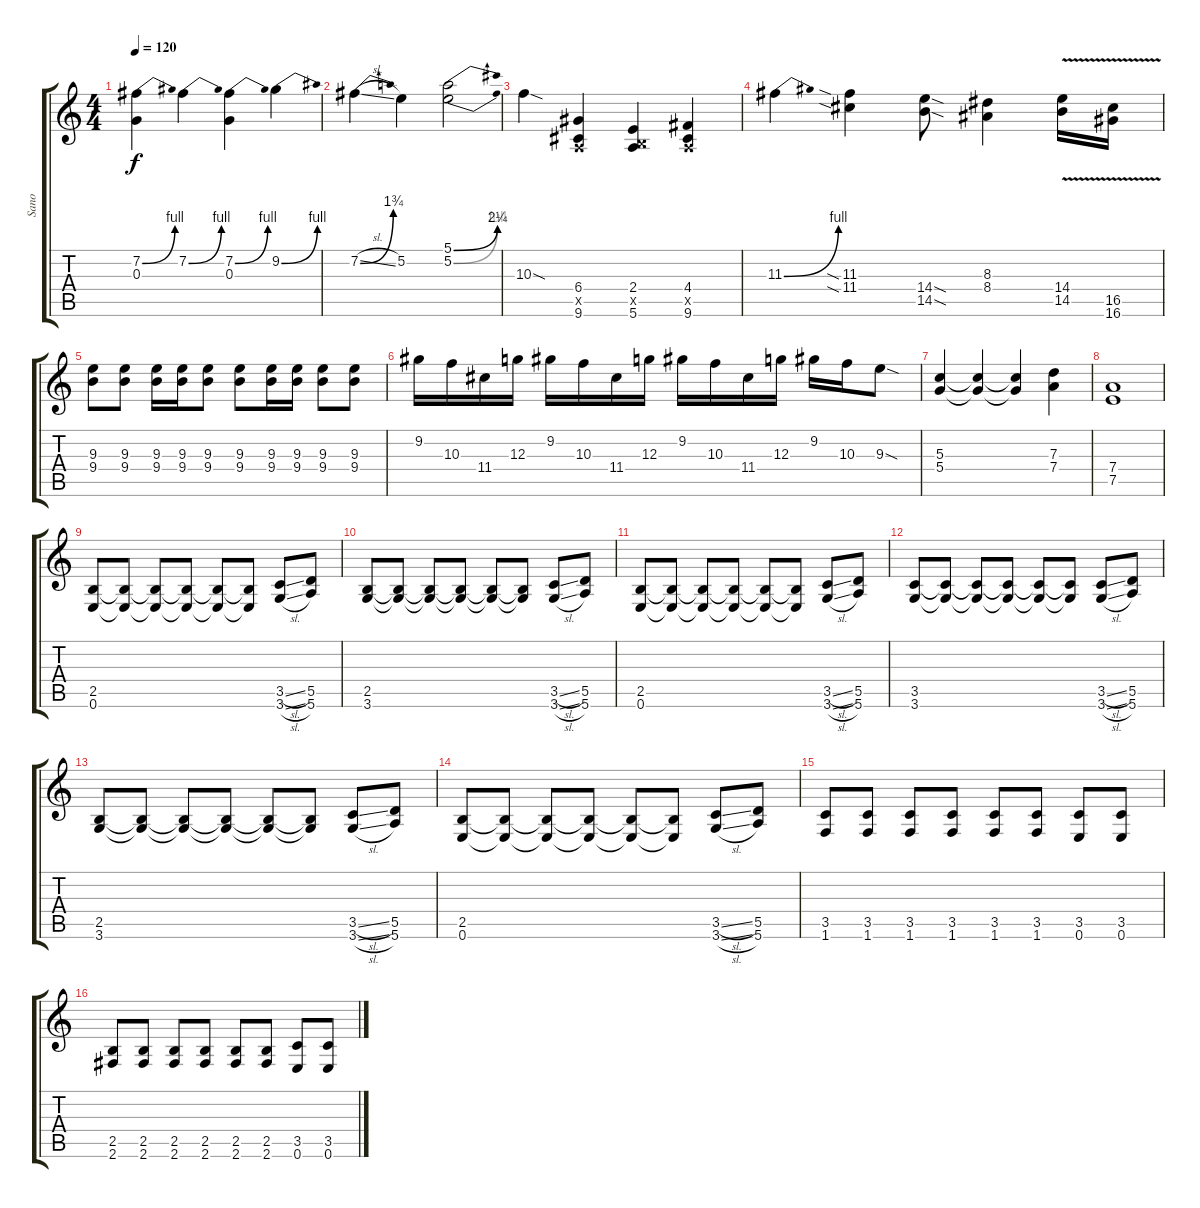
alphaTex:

\track ("Sano" "Sano") {instrument distortionguitar}
\staff {score tabs}
\tuning (E4 B3 G3 D3 A2 E2) {hide}
\ts (4 4)
\tempo 120
\clef g2
\ks c
(7.2{be (bend 0 0 60 4)} 0.3).4{dy f} 7.2{be (bend 0 0 60 4)}.4 (7.2{be (bend 0 0 60 4)} 0.3).4 9.2{be (bend 0 0 60 4)}.4 |
7.2{be (bend 0 0 60 7) sl}.4 5.2.4 (5.1{be (bend 0 0 60 9)} 5.2{be (bend 0 0 60 4)}).2 |
10.3{sod}.4 (6.4 0.5{x} 9.6).4 (2.4 2.5{x} 5.6).4 (4.4 0.5{x} 9.6).4 |
11.3{be (bend 0 0 60 4)}.4 (11.3{sia} 11.4{sia}).4 (14.4{sod} 14.5{sod}).8 (8.3 8.4).4 (14.4{v} 14.5).16 (16.5{v} 16.6).16 |
(9.3 9.4).8 (9.3 9.4).8 (9.3 9.4).16 (9.3 9.4).16 (9.3 9.4).8 (9.3 9.4).8 (9.3 9.4).16 (9.3 9.4).16 (9.3 9.4).8 (9.3 9.4).8 |
9.2.16 10.3.16 11.4.16 12.3.16 9.2.16 10.3.16 11.4.16 12.3.16 9.2.16 10.3.16 11.4.16 12.3.16 9.2.16 10.3.16 9.3{sod}.8 |
(5.3 5.4).4 (5.3{t} 5.4{t}).4 (5.3{t} 5.4{t}).4 (7.3 7.4).4 |
(7.4 7.5).1 |
(2.5 0.6).8 (2.5{t} 0.6{t}).8 (2.5{t} 0.6{t}).8 (2.5{t} 0.6{t}).8 (2.5{t} 0.6{t}).8 (2.5{t} 0.6{t}).8 (3.5{sl} 3.6{sl}).8 (5.5 5.6).8 |
(2.5 3.6).8 (2.5{t} 3.6{t}).8 (2.5{t} 3.6{t}).8 (2.5{t} 3.6{t}).8 (2.5{t} 3.6{t}).8 (2.5{t} 3.6{t}).8 (3.5{sl} 3.6{sl}).8 (5.5 5.6).8 |
(2.5 0.6).8 (2.5{t} 0.6{t}).8 (2.5{t} 0.6{t}).8 (2.5{t} 0.6{t}).8 (2.5{t} 0.6{t}).8 (2.5{t} 0.6{t}).8 (3.5{sl} 3.6{sl}).8 (5.5 5.6).8 |
(3.5 3.6).8 (3.5{t} 3.6{t}).8 (3.5{t} 3.6{t}).8 (3.5{t} 3.6{t}).8 (3.5{t} 3.6{t}).8 (3.5{t} 3.6{t}).8 (3.5{sl} 3.6{sl}).8 (5.5 5.6).8 |
(2.5 3.6).8 (2.5{t} 3.6{t}).8 (2.5{t} 3.6{t}).8 (2.5{t} 3.6{t}).8 (2.5{t} 3.6{t}).8 (2.5{t} 3.6{t}).8 (3.5{sl} 3.6{sl}).8 (5.5 5.6).8 |
(2.5 0.6).8 (2.5{t} 0.6{t}).8 (2.5{t} 0.6{t}).8 (2.5{t} 0.6{t}).8 (2.5{t} 0.6{t}).8 (2.5{t} 0.6{t}).8 (3.5{sl} 3.6{sl}).8 (5.5 5.6).8 |
(3.5 1.6).8 (3.5 1.6).8 (3.5 1.6).8 (3.5 1.6).8 (3.5 1.6).8 (3.5 1.6).8 (3.5 0.6).8 (3.5 0.6).8 |
(2.5 2.6).8 (2.5 2.6).8 (2.5 2.6).8 (2.5 2.6).8 (2.5 2.6).8 (2.5 2.6).8 (3.5 0.6).8 (3.5 0.6).8
